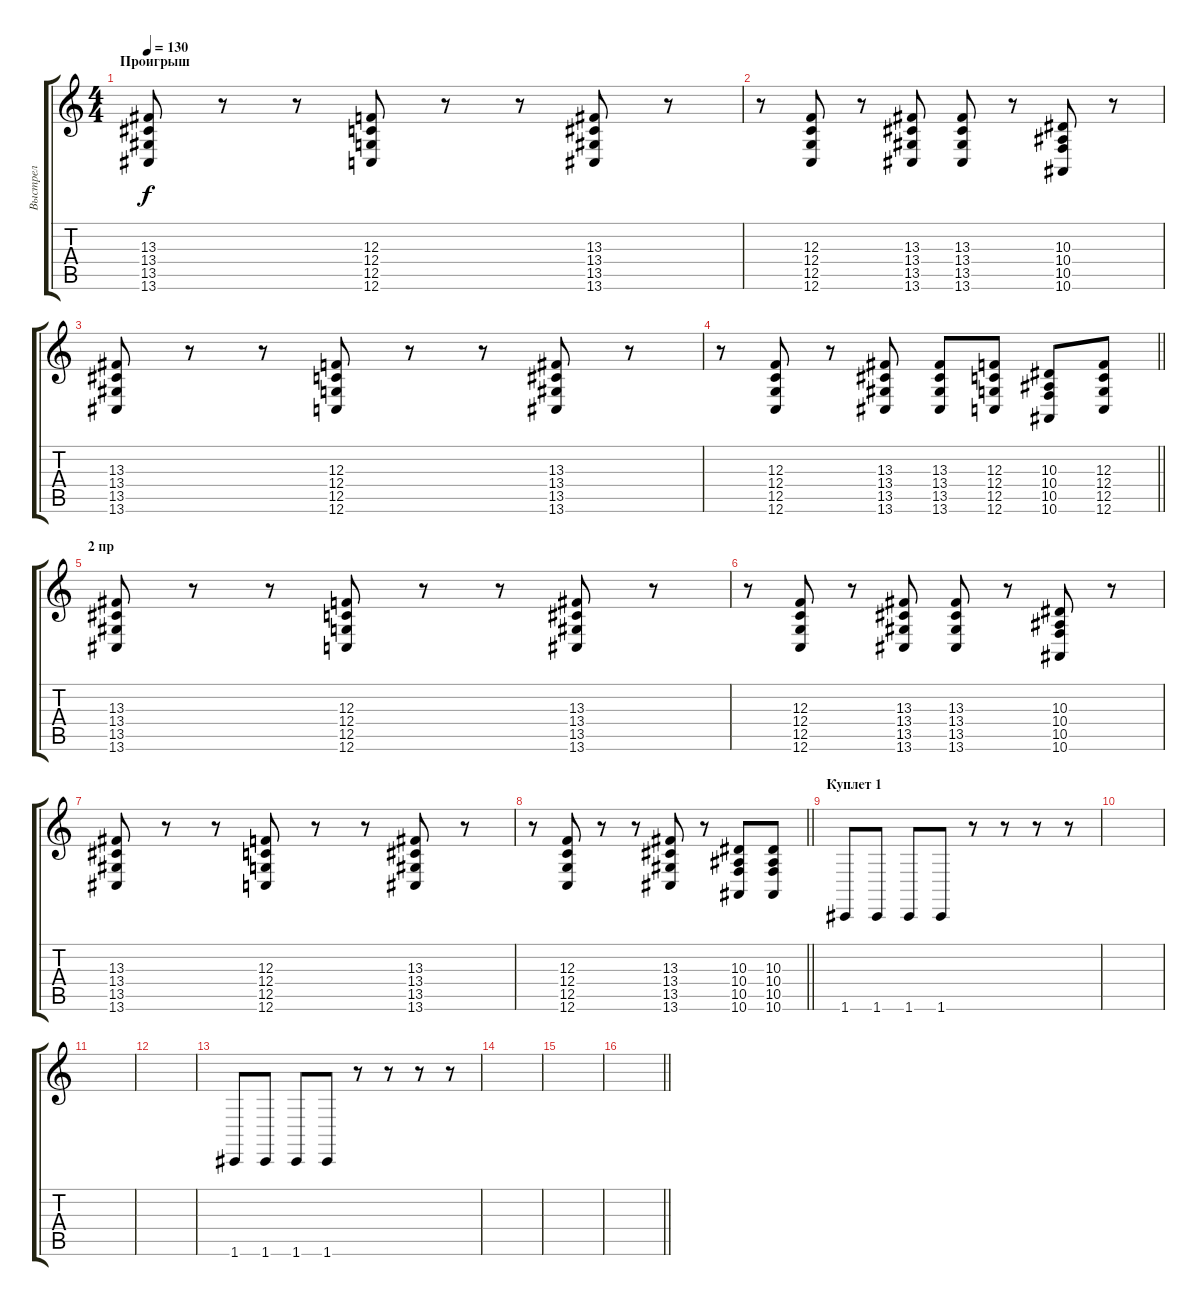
\track ("Выстрел" "Выстрел") {instrument gunshot}
\staff {score tabs}
\tuning (D4 A3 F3 C3 G2 C2) {hide}
\ts (4 4)
\section ("" "Проигрыш")
\tempo 130
\clef g2
\ks c
(13.3 13.4 13.5 13.6).8{dy f} r.8 r.8 (12.3 12.4 12.5 12.6).8 r.8 r.8 (13.3 13.4 13.5 13.6).8 r.8 |
r.8 (12.3 12.4 12.5 12.6).8 r.8 (13.3 13.4 13.5 13.6).8 (13.3 13.4 13.5 13.6).8 r.8 (10.3 10.4 10.5 10.6).8 r.8 |
(13.3 13.4 13.5 13.6).8 r.8 r.8 (12.3 12.4 12.5 12.6).8 r.8 r.8 (13.3 13.4 13.5 13.6).8 r.8 |
\barLineRight lightlight
r.8 (12.3 12.4 12.5 12.6).8 r.8 (13.3 13.4 13.5 13.6).8 (13.3 13.4 13.5 13.6).8 (12.3 12.4 12.5 12.6).8 (10.3 10.4 10.5 10.6).8 (12.3 12.4 12.5 12.6).8 |
\section ("" "2 пр")
(13.3 13.4 13.5 13.6).8 r.8 r.8 (12.3 12.4 12.5 12.6).8 r.8 r.8 (13.3 13.4 13.5 13.6).8 r.8 |
r.8 (12.3 12.4 12.5 12.6).8 r.8 (13.3 13.4 13.5 13.6).8 (13.3 13.4 13.5 13.6).8 r.8 (10.3 10.4 10.5 10.6).8 r.8 |
(13.3 13.4 13.5 13.6).8 r.8 r.8 (12.3 12.4 12.5 12.6).8 r.8 r.8 (13.3 13.4 13.5 13.6).8 r.8 |
\barLineRight lightlight
r.8 (12.3 12.4 12.5 12.6).8 r.8 r.8 (13.3 13.4 13.5 13.6).8 r.8 (10.3 10.4 10.5 10.6).8 (10.3 10.4 10.5 10.6).8 |
\section ("" "Куплет 1")
1.6.8{volume 6} 1.6.8{volume 8} 1.6.8{volume 10} 1.6.8 r.8 r.8 r.8 r.8 |
|
|
|
1.6.8{volume 6} 1.6.8{volume 8} 1.6.8{volume 10} 1.6.8 r.8 r.8 r.8 r.8 |
|
|
\barLineRight lightlight
